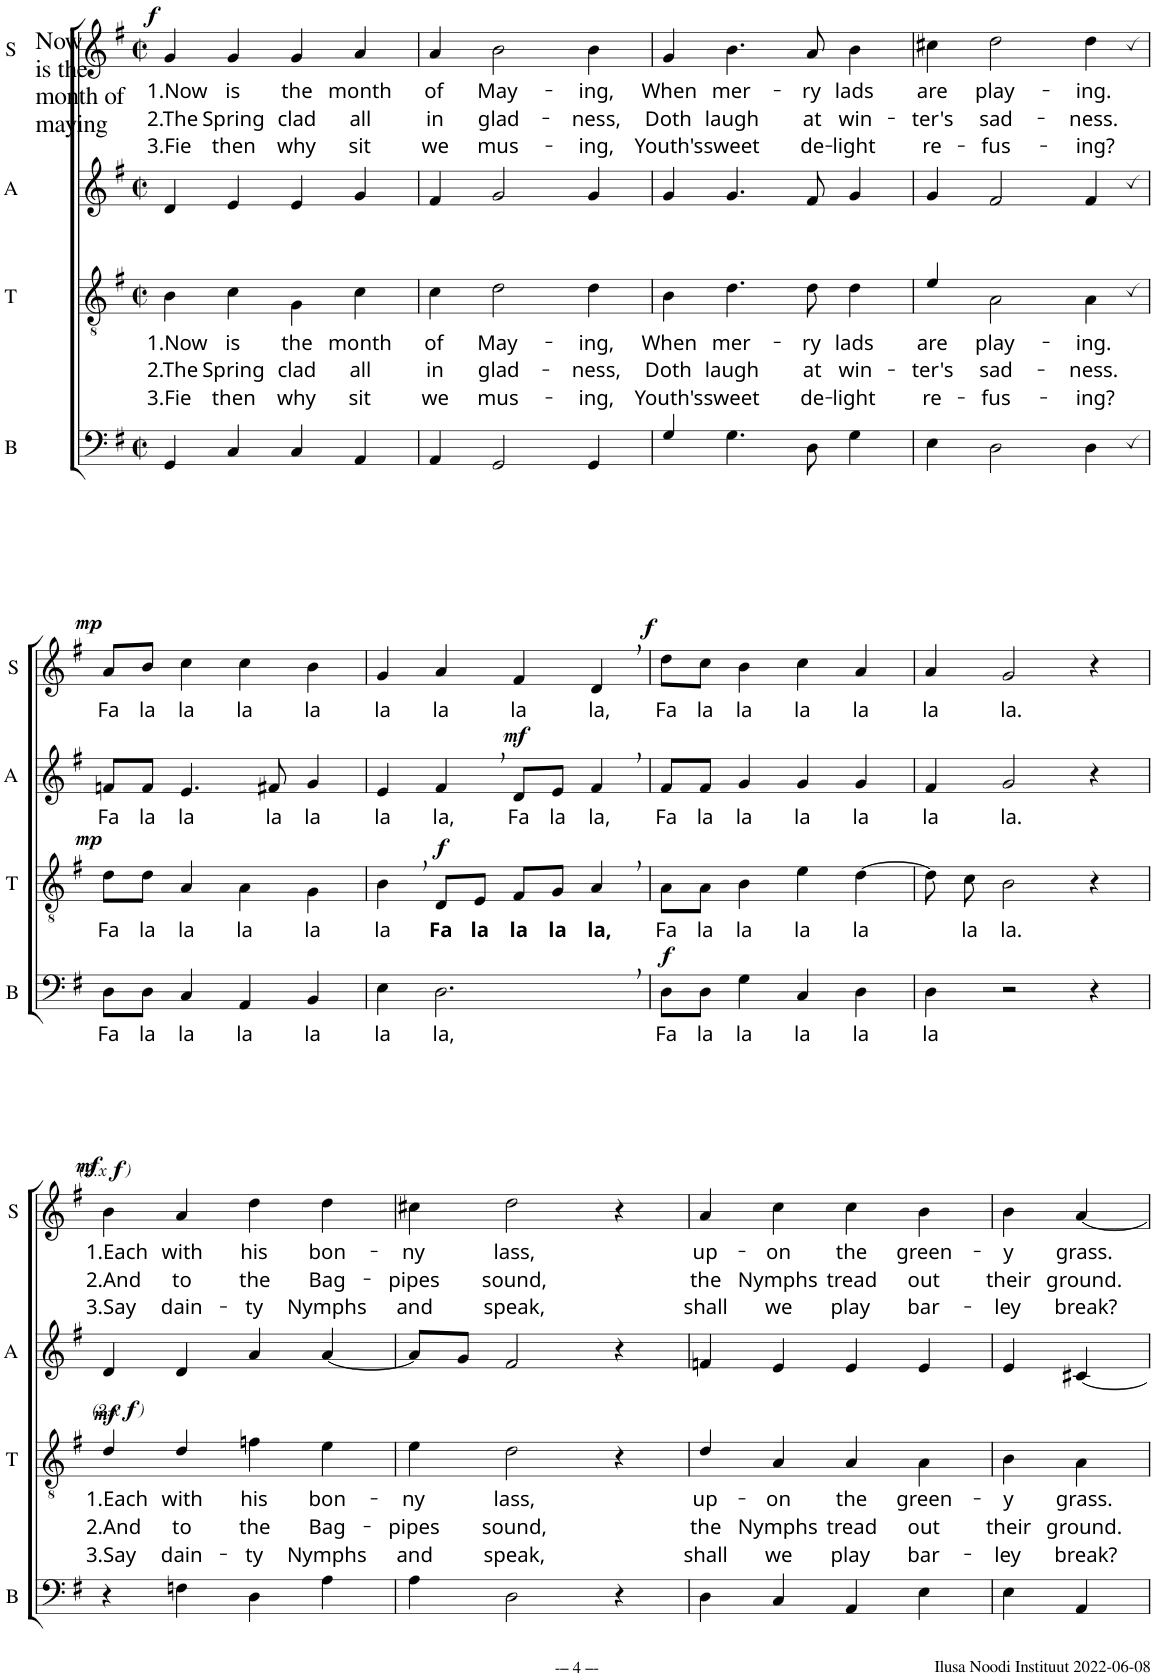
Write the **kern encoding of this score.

**kern	**text	**text	**text	**dynam	**kern	**text	**text	**text	**dynam	**kern	**text	**text	**text	**dynam	**kern	**text	**text	**text	**dynam
*part4	*part4	*part4	*part4	*part4	*part3	*part3	*part3	*part3	*part3	*part2	*part2	*part2	*part2	*part2	*part1	*part1	*part1	*part1	*part1
*staff4	*staff4	*staff4	*staff4	*staff4	*staff3	*staff3	*staff3	*staff3	*staff3	*staff2	*staff2	*staff2	*staff2	*staff2	*staff1	*staff1	*staff1	*staff1	*staff1
*I"B	*	*	*	*	*I"T	*	*	*	*	*I"A	*	*	*	*	*I"S	*	*	*	*
*I'B	*	*	*	*	*I'T	*	*	*	*	*I'A	*	*	*	*	*I'S	*	*	*	*
!!LO:PB:g=z
*clefF4	*	*	*	*	*clefGv2	*	*	*	*	*clefG2	*	*	*	*	*clefG2	*	*	*	*
*Trd4c7	*	*	*	*	*	*	*	*	*	*Trd1c2	*	*	*	*	*	*	*	*	*
*k[f#]	*	*	*	*	*k[f#]	*	*	*	*	*k[f#]	*	*	*	*	*k[f#]	*	*	*	*
*M2/2	*	*	*	*	*M2/2	*	*	*	*	*M2/2	*	*	*	*	*M2/2	*	*	*	*
*met(c|)	*	*	*	*	*met(c|)	*	*	*	*	*met(c|)	*	*	*	*	*met(c|)	*	*	*	*
=1	=1	=1	=1	=1	=1	=1	=1	=1	=1	=1	=1	=1	=1	=1	=1	=1	=1	=1	=1
!	!LO:LY:b	!LO:LY:b	!LO:LY:b	!	!	!LO:LY:b	!LO:LY:b	!LO:LY:b	!	!	!LO:LY:b	!LO:LY:b	!LO:LY:b	!	!	!LO:LY:b	!LO:LY:b	!LO:LY:b	!LO:DY:a
4GG/	1.Now	2.The	3.Fie	.	4B\	1.Now	2.The	3.Fie	.	4d/	1.Now	2.The	3.Fie	.	4g/	1.Now	2.The	3.Fie	f
!	!LO:LY:b	!LO:LY:b	!LO:LY:b	!	!	!LO:LY:b	!LO:LY:b	!LO:LY:b	!	!	!LO:LY:b	!LO:LY:b	!LO:LY:b	!	!	!LO:LY:b	!LO:LY:b	!LO:LY:b	!
4C/	is	Spring	then	.	4c\	is	Spring	then	.	4e/	is	Spring	then	.	4g/	is	Spring	then	.
!	!LO:LY:b	!LO:LY:b	!LO:LY:b	!	!	!LO:LY:b	!LO:LY:b	!LO:LY:b	!	!	!LO:LY:b	!LO:LY:b	!LO:LY:b	!	!	!LO:LY:b	!LO:LY:b	!LO:LY:b	!
4C/	the	clad	why	.	4G\	the	clad	why	.	4e/	the	clad	why	.	4g/	the	clad	why	.
!	!LO:LY:b	!LO:LY:b	!LO:LY:b	!	!	!LO:LY:b	!LO:LY:b	!LO:LY:b	!	!	!LO:LY:b	!LO:LY:b	!LO:LY:b	!	!	!LO:LY:b	!LO:LY:b	!LO:LY:b	!
4AA/	month	all	sit	.	4c\	month	all	sit	.	4g/	month	all	sit	.	4a/	month	all	sit	.
=2	=2	=2	=2	=2	=2	=2	=2	=2	=2	=2	=2	=2	=2	=2	=2	=2	=2	=2	=2
!	!LO:LY:b	!LO:LY:b	!LO:LY:b	!	!	!LO:LY:b	!LO:LY:b	!LO:LY:b	!	!	!LO:LY:b	!LO:LY:b	!LO:LY:b	!	!	!LO:LY:b	!LO:LY:b	!LO:LY:b	!
4AA/	of	in	we	.	4c\	of	in	we	.	4f#/	of	in	we	.	4a/	of	in	we	.
!	!LO:LY:b	!LO:LY:b	!LO:LY:b	!	!	!LO:LY:b	!LO:LY:b	!LO:LY:b	!	!	!LO:LY:b	!LO:LY:b	!LO:LY:b	!	!	!LO:LY:b	!LO:LY:b	!LO:LY:b	!
2GG/	May-	glad-	mus-	.	2d\	May-	glad-	mus-	.	2g/	May-	glad-	mus-	.	2b\	May-	glad-	mus-	.
!	!LO:LY:b	!LO:LY:b	!LO:LY:b	!	!	!LO:LY:b	!LO:LY:b	!LO:LY:b	!	!	!LO:LY:b	!LO:LY:b	!LO:LY:b	!	!	!LO:LY:b	!LO:LY:b	!LO:LY:b	!
4GG/	-ing,	-ness,	-ing,	.	4d\	-ing,	-ness,	-ing,	.	4g/	-ing,	-ness,	-ing,	.	4b\	-ing,	-ness,	-ing,	.
=3	=3	=3	=3	=3	=3	=3	=3	=3	=3	=3	=3	=3	=3	=3	=3	=3	=3	=3	=3
!	!LO:LY:b	!LO:LY:b	!LO:LY:b	!	!	!LO:LY:b	!LO:LY:b	!LO:LY:b	!	!	!LO:LY:b	!LO:LY:b	!LO:LY:b	!	!	!LO:LY:b	!LO:LY:b	!LO:LY:b	!
4G/	When	Doth	Youth's	.	4B\	When	Doth	Youth's	.	4g/	When	Doth	Youth's	.	4g/	When	Doth	Youth's	.
!	!LO:LY:b	!LO:LY:b	!LO:LY:b	!	!	!LO:LY:b	!LO:LY:b	!LO:LY:b	!	!	!LO:LY:b	!LO:LY:b	!LO:LY:b	!	!	!LO:LY:b	!LO:LY:b	!LO:LY:b	!
4.G\	mer-	laugh	sweet	.	4.d\	mer-	laugh	sweet	.	4.g/	mer-	laugh	sweet	.	4.b\	mer-	laugh	sweet	.
!	!LO:LY:b	!LO:LY:b	!LO:LY:b	!	!	!LO:LY:b	!LO:LY:b	!LO:LY:b	!	!	!LO:LY:b	!LO:LY:b	!LO:LY:b	!	!	!LO:LY:b	!LO:LY:b	!LO:LY:b	!
8D\	-ry	at	de-	.	8d\	-ry	at	de-	.	8f#/	-ry	at	de-	.	8a/	-ry	at	de-	.
!	!LO:LY:b	!LO:LY:b	!LO:LY:b	!	!	!LO:LY:b	!LO:LY:b	!LO:LY:b	!	!	!LO:LY:b	!LO:LY:b	!LO:LY:b	!	!	!LO:LY:b	!LO:LY:b	!LO:LY:b	!
4G\	lads	win-	-light	.	4d\	lads	win-	-light	.	4g/	lads	win-	-light	.	4b\	lads	win-	-light	.
=4	=4	=4	=4	=4	=4	=4	=4	=4	=4	=4	=4	=4	=4	=4	=4	=4	=4	=4	=4
!	!LO:LY:b	!LO:LY:b	!LO:LY:b	!	!	!LO:LY:b	!LO:LY:b	!LO:LY:b	!	!	!LO:LY:b	!LO:LY:b	!LO:LY:b	!	!	!LO:LY:b	!LO:LY:b	!LO:LY:b	!
4E\	are	-ter's	re-	.	4e/	are	-ter's	re-	.	4g/	are	-ter's	re-	.	4cc#X\	are	-ter's	re-	.
!	!LO:LY:b	!LO:LY:b	!LO:LY:b	!	!	!LO:LY:b	!LO:LY:b	!LO:LY:b	!	!	!LO:LY:b	!LO:LY:b	!LO:LY:b	!	!	!LO:LY:b	!LO:LY:b	!LO:LY:b	!
2D\	play-	sad-	-fus-	.	2A\	play-	sad-	-fus-	.	2f#/	play-	sad-	-fus-	.	2dd\	play-	sad-	-fus-	.
!	!LO:LY:b	!LO:LY:b	!LO:LY:b	!	!	!LO:LY:b	!LO:LY:b	!LO:LY:b	!	!	!LO:LY:b	!LO:LY:b	!LO:LY:b	!	!	!LO:LY:b	!LO:LY:b	!LO:LY:b	!
4D,\	-ing.	-ness.	-ing?	.	4A,\	-ing.	-ness.	-ing?	.	4f#,/	-ing.	-ness.	-ing?	.	4dd,\	-ing.	-ness.	-ing?	.
!!LO:LB:g=z
=5	=5	=5	=5	=5	=5	=5	=5	=5	=5	=5	=5	=5	=5	=5	=5	=5	=5	=5	=5
!	!LO:LY:b	!	!	!	!	!LO:LY:b	!	!	!LO:DY:a	!	!LO:LY:b	!	!	!	!	!LO:LY:b	!	!	!LO:DY:a
8D\L	Fa	.	.	.	8d\L	Fa	.	.	mp	8fn/L	Fa	.	.	.	8a/L	Fa	.	.	mp
!	!LO:LY:b	!	!	!	!	!LO:LY:b	!	!	!	!	!LO:LY:b	!	!	!	!	!LO:LY:b	!	!	!
8D\J	la	.	.	.	8d\J	la	.	.	.	8f/J	la	.	.	.	8b/J	la	.	.	.
!	!LO:LY:b	!	!	!	!	!LO:LY:b	!	!	!	!	!LO:LY:b	!	!	!	!	!LO:LY:b	!	!	!
4C/	la	.	.	.	4A/	la	.	.	.	4.e/	la	.	.	.	4cc\	la	.	.	.
!	!LO:LY:b	!	!	!	!	!LO:LY:b	!	!	!	!	!	!	!	!	!	!LO:LY:b	!	!	!
4AA/	la	.	.	.	4A\	la	.	.	.	.	.	.	.	.	4cc\	la	.	.	.
!	!	!	!	!	!	!	!	!	!	!	!LO:LY:b	!	!	!	!	!	!	!	!
.	.	.	.	.	.	.	.	.	.	8f#X/	la	.	.	.	.	.	.	.	.
!	!LO:LY:b	!	!	!	!	!LO:LY:b	!	!	!	!	!LO:LY:b	!	!	!	!	!LO:LY:b	!	!	!
4BB/	la	.	.	.	4G\	la	.	.	.	4g/	la	.	.	.	4b\	la	.	.	.
=6	=6	=6	=6	=6	=6	=6	=6	=6	=6	=6	=6	=6	=6	=6	=6	=6	=6	=6	=6
!	!LO:LY:b	!	!	!	!	!LO:LY:b	!	!	!	!	!LO:LY:b	!	!	!	!	!LO:LY:b	!	!	!
4E\	la	.	.	.	4B,\	la	.	.	.	4e/	la	.	.	.	4g/	la	.	.	.
!	!LO:LY:b	!	!	!	!	!LO:LY:b	!	!	!LO:DY:a	!	!LO:LY:b	!	!	!	!	!LO:LY:b	!	!	!
2.D,\	la,	.	.	.	8D/L	Fa	.	.	f	4f#,/	la,	.	.	.	4a/	la	.	.	.
!	!	!	!	!	!	!LO:LY:b	!	!	!	!	!	!	!	!	!	!	!	!	!
.	.	.	.	.	8E/J	la	.	.	.	.	.	.	.	.	.	.	.	.	.
!	!	!	!	!	!	!LO:LY:b	!	!	!	!	!LO:LY:b	!	!	!LO:DY:a	!	!LO:LY:b	!	!	!
.	.	.	.	.	8F#/L	la	.	.	.	8d/L	Fa	.	.	mf	4f#/	la	.	.	.
!	!	!	!	!	!	!LO:LY:b	!	!	!	!	!LO:LY:b	!	!	!	!	!	!	!	!
.	.	.	.	.	8G/J	la	.	.	.	8e/J	la	.	.	.	.	.	.	.	.
!	!	!	!	!	!	!LO:LY:b	!	!	!	!	!LO:LY:b	!	!	!	!	!LO:LY:b	!	!	!
.	.	.	.	.	4A,/	la,	.	.	.	4f#,/	la,	.	.	.	4d,/	la,	.	.	.
=7	=7	=7	=7	=7	=7	=7	=7	=7	=7	=7	=7	=7	=7	=7	=7	=7	=7	=7	=7
!	!LO:LY:b	!	!	!LO:DY:a	!	!LO:LY:b	!	!	!	!	!LO:LY:b	!	!	!	!	!LO:LY:b	!	!	!LO:DY:a
8D\L	Fa	.	.	f	8A\L	Fa	.	.	.	8f#/L	Fa	.	.	.	8dd\L	Fa	.	.	f
!	!LO:LY:b	!	!	!	!	!LO:LY:b	!	!	!	!	!LO:LY:b	!	!	!	!	!LO:LY:b	!	!	!
8D\J	la	.	.	.	8A\J	la	.	.	.	8f#/J	la	.	.	.	8cc\J	la	.	.	.
!	!LO:LY:b	!	!	!	!	!LO:LY:b	!	!	!	!	!LO:LY:b	!	!	!	!	!LO:LY:b	!	!	!
4G\	la	.	.	.	4B\	la	.	.	.	4g/	la	.	.	.	4b\	la	.	.	.
!	!LO:LY:b	!	!	!	!	!LO:LY:b	!	!	!	!	!LO:LY:b	!	!	!	!	!LO:LY:b	!	!	!
4C/	la	.	.	.	4e\	la	.	.	.	4g/	la	.	.	.	4cc\	la	.	.	.
!	!LO:LY:b	!	!	!	!	!LO:LY:b	!	!	!	!	!LO:LY:b	!	!	!	!	!LO:LY:b	!	!	!
4D\	la	.	.	.	[4d\	la	.	.	.	4g/	la	.	.	.	4a/	la	.	.	.
=8	=8	=8	=8	=8	=8	=8	=8	=8	=8	=8	=8	=8	=8	=8	=8	=8	=8	=8	=8
!	!LO:LY:b	!	!	!	!	!	!	!	!	!	!LO:LY:b	!	!	!	!	!LO:LY:b	!	!	!
4D\	la	.	.	.	8d\]	.	.	.	.	4f#/	la	.	.	.	4a/	la	.	.	.
!	!	!	!	!	!	!LO:LY:b	!	!	!	!	!	!	!	!	!	!	!	!	!
.	.	.	.	.	8c\	la	.	.	.	.	.	.	.	.	.	.	.	.	.
!	!	!	!	!	!	!LO:LY:b	!	!	!	!	!LO:LY:b	!	!	!	!	!LO:LY:b	!	!	!
2r	.	.	.	.	2B\	la.	.	.	.	2g/	la.	.	.	.	2g/	la.	.	.	.
4r	.	.	.	.	4r	.	.	.	.	4r	.	.	.	.	4r	.	.	.	.
!!LO:LB:g=z
=9	=9	=9	=9	=9	=9	=9	=9	=9	=9	=9	=9	=9	=9	=9	=9	=9	=9	=9	=9
!	!LO:LY:b:color=#838383	!LO:LY:b:color=#838383	!LO:LY:b:color=#838383	!	!	!LO:LY:b	!LO:LY:b	!LO:LY:b	!LO:DY:a	!	!LO:LY:b	!LO:LY:b	!LO:LY:b	!	!	!LO:LY:b	!LO:LY:b	!LO:LY:b	!
!	!	!	!	!	!	!	!	!	!LO:DY:n=1:a	!	!	!	!	!	!	!	!	!	!
!	!	!	!	!	!	!	!	!	!LO:DY:n=2:a	!	!	!	!	!	!	!	!	!	!
!	!	!	!	!	!	!	!	!	!LO:DY:n=3:a	!	!	!	!	!	!	!	!	!	!LO:DY:a
!	!	!	!	!	!	!	!	!	!	!	!	!	!	!	!	!	!	!	!LO:DY:n=1:a
!	!	!	!	!	!	!	!	!	!	!	!	!	!	!	!	!	!	!	!LO:DY:n=2:a
!	!	!	!	!	!	!	!	!	!	!	!	!	!	!	!	!	!	!	!LO:DY:n=3:a
4r	1. Each	2. And	3. Say	.	4d/	1.Each	2.And	3.Say	other-dynamics f other-dynamics mf	4d/	1.Each	2.And	3.Say	.	4b\	1.Each	2.And	3.Say	mf other-dynamics f other-dynamics
!	!LO:LY:b	!LO:LY:b	!LO:LY:b	!	!	!LO:LY:b	!LO:LY:b	!LO:LY:b	!	!	!LO:LY:b	!LO:LY:b	!LO:LY:b	!	!	!LO:LY:b	!LO:LY:b	!LO:LY:b	!
4Fn\	with	to	dain-	.	4d/	with	to	dain-	.	4d/	with	to	dain-	.	4a/	with	to	dain-	.
!	!LO:LY:b	!LO:LY:b	!LO:LY:b	!	!	!LO:LY:b	!LO:LY:b	!LO:LY:b	!	!	!LO:LY:b	!LO:LY:b	!LO:LY:b	!	!	!LO:LY:b	!LO:LY:b	!LO:LY:b	!
4D\	his	the	-ty	.	4fn\	his	the	-ty	.	4a/	his	the	-ty	.	4dd\	his	the	-ty	.
!	!LO:LY:b	!LO:LY:b	!LO:LY:b	!	!	!LO:LY:b	!LO:LY:b	!LO:LY:b	!	!	!LO:LY:b	!LO:LY:b	!LO:LY:b	!	!	!LO:LY:b	!LO:LY:b	!LO:LY:b	!
4A\	bon-	Bag-	Nymphs	.	4e\	bon-	Bag-	Nymphs	.	[4a/	bon-	Bag-	Nymphs	.	4dd\	bon-	Bag-	Nymphs	.
=10	=10	=10	=10	=10	=10	=10	=10	=10	=10	=10	=10	=10	=10	=10	=10	=10	=10	=10	=10
!	!LO:LY:b	!LO:LY:b	!LO:LY:b	!	!	!LO:LY:b	!LO:LY:b	!LO:LY:b	!	!	!	!	!	!	!	!LO:LY:b	!LO:LY:b	!LO:LY:b	!
4A\	-ny	-pipes	and	.	4e\	-ny	-pipes	and	.	8a/L]	.	.	.	.	4cc#X\	-ny	-pipes	and	.
!	!	!	!	!	!	!	!	!	!	!	!LO:LY:b	!LO:LY:b	!LO:LY:b	!	!	!	!	!	!
.	.	.	.	.	.	.	.	.	.	8g/J	-ny	-pipes	and	.	.	.	.	.	.
!	!LO:LY:b	!LO:LY:b	!LO:LY:b	!	!	!LO:LY:b	!LO:LY:b	!LO:LY:b	!	!	!LO:LY:b	!LO:LY:b	!LO:LY:b	!	!	!LO:LY:b	!LO:LY:b	!LO:LY:b	!
2D\	lass,	sound,	speak,	.	2d\	lass,	sound,	speak,	.	2f#/	lass,	sound,	speak,	.	2dd\	lass,	sound,	speak,	.
4r	.	.	.	.	4r	.	.	.	.	4r	.	.	.	.	4r	.	.	.	.
=11	=11	=11	=11	=11	=11	=11	=11	=11	=11	=11	=11	=11	=11	=11	=11	=11	=11	=11	=11
!	!LO:LY:b	!LO:LY:b	!LO:LY:b	!	!	!LO:LY:b	!LO:LY:b	!LO:LY:b	!	!	!LO:LY:b	!LO:LY:b	!LO:LY:b	!	!	!LO:LY:b	!LO:LY:b	!LO:LY:b	!
4D\	up-	the	shall	.	4d/	up-	the	shall	.	4fn/	up-	the	shall	.	4a/	up-	the	shall	.
!	!LO:LY:b	!LO:LY:b	!LO:LY:b	!	!	!LO:LY:b	!LO:LY:b	!LO:LY:b	!	!	!LO:LY:b	!LO:LY:b	!LO:LY:b	!	!	!LO:LY:b	!LO:LY:b	!LO:LY:b	!
4C/	-on	Nymphs	we	.	4A/	-on	Nymphs	we	.	4e/	-on	Nymphs	we	.	4cc\	-on	Nymphs	we	.
!	!LO:LY:b	!LO:LY:b	!LO:LY:b	!	!	!LO:LY:b	!LO:LY:b	!LO:LY:b	!	!	!LO:LY:b	!LO:LY:b	!LO:LY:b	!	!	!LO:LY:b	!LO:LY:b	!LO:LY:b	!
4AA/	the	tread	play	.	4A/	the	tread	play	.	4e/	the	tread	play	.	4cc\	the	tread	play	.
!	!LO:LY:b	!LO:LY:b	!LO:LY:b	!	!	!LO:LY:b	!LO:LY:b	!LO:LY:b	!	!	!LO:LY:b	!LO:LY:b	!LO:LY:b	!	!	!LO:LY:b	!LO:LY:b	!LO:LY:b	!
4E\	green-	out	bar-	.	4A\	green-	out	bar-	.	4e/	green-	out	bar-	.	4b\	green-	out	bar-	.
=12	=12	=12	=12	=12	=12	=12	=12	=12	=12	=12	=12	=12	=12	=12	=12	=12	=12	=12	=12
!	!LO:LY:b	!LO:LY:b	!LO:LY:b	!	!	!LO:LY:b	!LO:LY:b	!LO:LY:b	!	!	!LO:LY:b	!LO:LY:b	!LO:LY:b	!	!	!LO:LY:b	!LO:LY:b	!LO:LY:b	!
4E\	-y	their	-ley	.	4B\	-y	their	-ley	.	4e/	-y	their	-ley	.	4b\	-y	their	-ley	.
!	!LO:LY:b	!LO:LY:b	!LO:LY:b	!	!	!LO:LY:b	!LO:LY:b	!LO:LY:b	!	!	!LO:LY:b	!LO:LY:b	!LO:LY:b	!	!	!LO:LY:b	!LO:LY:b	!LO:LY:b	!
4AA/	grass.	ground.	break?	.	4A\	grass.	ground.	break?	.	[4c#X/	grass.	ground.	break?	.	[4a/	grass.	ground.	break?	.
=	=	=	=	=	=	=	=	=	=	=	=	=	=	=	=	=	=	=	=
*-	*-	*-	*-	*-	*-	*-	*-	*-	*-	*-	*-	*-	*-	*-	*-	*-	*-	*-	*-
